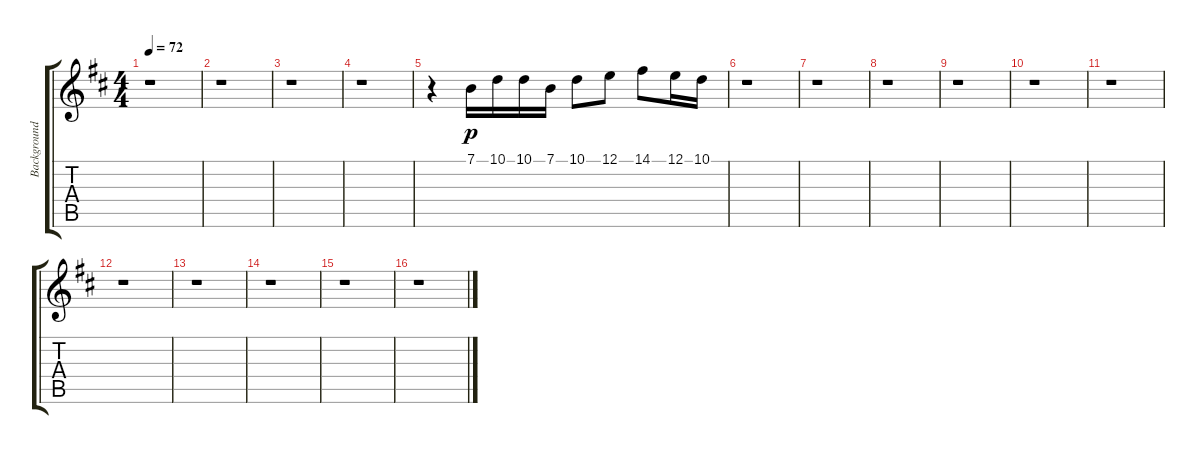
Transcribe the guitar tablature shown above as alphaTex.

\track ("Background vocals" "Background") {instrument altosax}
\staff {score tabs}
\tuning (E4 B3 G3 D3 A2 E2) {hide}
\ts (4 4)
\tempo 72
\clef g2
\ks d
r.1{dy p} |
r.1 |
r.1 |
r.1 |
r.4 7.1.16 10.1.16 10.1.16 7.1.16 10.1.8 12.1.8 14.1.8 12.1.16 10.1.16 |
r.1 |
r.1 |
r.1 |
r.1 |
r.1 |
r.1 |
r.1 |
r.1 |
r.1 |
r.1 |
r.1
